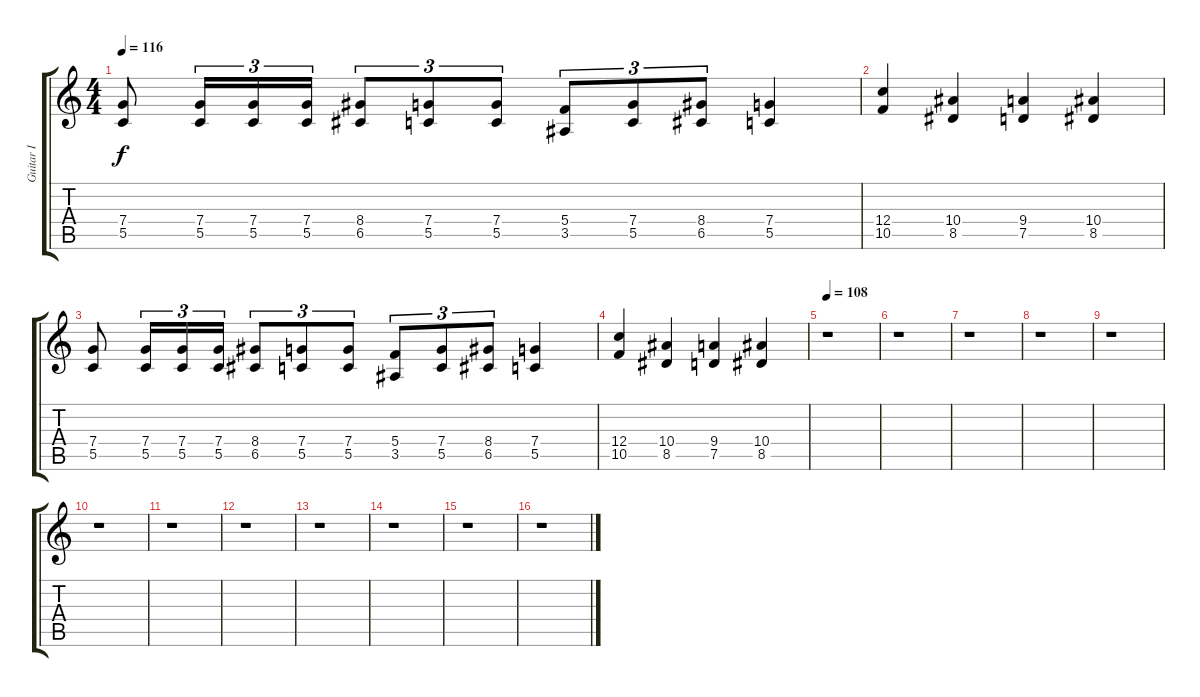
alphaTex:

\track ("Guitar I" "Guitar I") {instrument distortionguitar}
\staff {score tabs}
\tuning (D4 A3 F3 C3 G2 D2) {hide}
\ts (4 4)
\tempo 116
\clef g2
\ks c
(7.4 5.5).8{dy f} (7.4 5.5).16{tu (3 2)} (7.4 5.5).16{tu (3 2)} (7.4 5.5).16{tu (3 2)} (8.4 6.5).8{tu (3 2)} (7.4 5.5).8{tu (3 2)} (7.4 5.5).8{tu (3 2)} (5.4 3.5).8{tu (3 2)} (7.4 5.5).8{tu (3 2)} (8.4 6.5).8{tu (3 2)} (7.4 5.5).4 |
(12.4 10.5).4 (10.4 8.5).4 (9.4 7.5).4 (10.4 8.5).4 |
(7.4 5.5).8 (7.4 5.5).16{tu (3 2)} (7.4 5.5).16{tu (3 2)} (7.4 5.5).16{tu (3 2)} (8.4 6.5).8{tu (3 2)} (7.4 5.5).8{tu (3 2)} (7.4 5.5).8{tu (3 2)} (5.4 3.5).8{tu (3 2)} (7.4 5.5).8{tu (3 2)} (8.4 6.5).8{tu (3 2)} (7.4 5.5).4 |
(12.4 10.5).4 (10.4 8.5).4 (9.4 7.5).4 (10.4 8.5).4 |
\tempo 108
r.1 |
r.1 |
r.1 |
r.1 |
r.1 |
r.1 |
r.1 |
r.1 |
r.1 |
r.1 |
r.1 |
r.1
